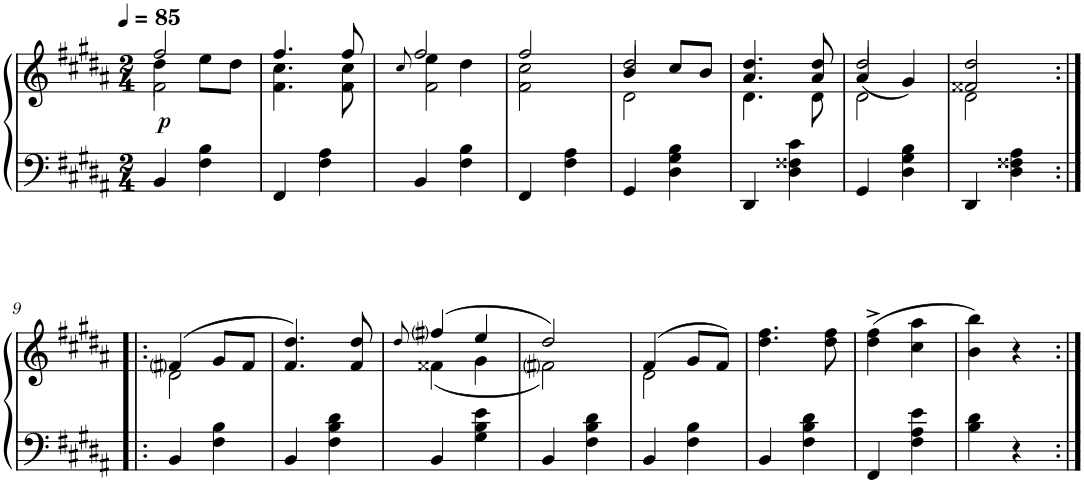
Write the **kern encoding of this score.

**kern	**kern	**dynam
*part1	*part1	*part1
*staff2	*staff1	*staff1/2
*I"Midi_1	*	*
*clefF4	*clefG2	*
*k[f#c#g#d#a#]	*k[f#c#g#d#a#]	*
*B:	*B:	*
*M2/4	*M2/4	*
*MM85	*MM85	*
=1	=1	=1
*	*^	*
*	*	*^	*
!	!	!	!	!LO:DY:b
4BB/	2ff#/	2f#\	4dd#\	p
4F#\ 4B\	.	.	8ee\L	.
.	.	.	8dd#\J	.
=2	=2	=2	=2	=2
4FF#/	4.ff#/	4.f#\ 4.cc#\	2ryy	.
4F#\ 4A#\	.	.	.	.
.	8ff#/	8f#\ 8cc#\	.	.
=3	=3	=3	=3	=3
.	.	.	8qcc#/	.
4BB/	2ff#/	2f#\	4ee\	.
4F#\ 4B\	.	.	4dd#\	.
=4	=4	=4	=4	=4
4FF#/	2ff#/	2f#\ 2cc#\	2ryy	.
4F#\ 4A#\	.	.	.	.
=5	=5	=5	=5	=5
4GG#/	2dd#/	2d#\	4b/	.
4D#\ 4G#\ 4B\	.	.	8cc#/L	.
.	.	.	8b/J	.
=6	=6	=6	=6	=6
4DD#/	4.a#/ 4.dd#/	4.d#\	2ryy	.
4D#\ 4F##X\ 4c#\	.	.	.	.
.	8a#/ 8dd#/	8d#\	.	.
=7	=7	=7	=7	=7
4GG#/	2dd#/	2d#\	(4a#/	.
4D#\ 4G#\ 4B\	.	.	4g#/)	.
=8	=8	=8	=8	=8
4DD#/	2f##X/ 2dd#/	2d#\	2ryy	.
4D#\ 4F##X\ 4A#\	.	.	.	.
*	*	*v	*v	*
!!LO:LB:g=z
=9:|!|:	=9:|!|:	=9:|!|:	=9:|!|:
4BB/	(>4f#i/	2d#\	.
4F#\ 4B\	8g#/L	.	.
.	8f#/J	.	.
=10	=10	=10	=10
4BB/	4.f#/ 4.dd#/)	2ryy	.
4F#\ 4B\ 4d#\	.	.	.
.	8f#/ 8dd#/	.	.
=11	=11	=11	=11
.	8qdd#/	.	.
4BB/	(>4ff#i/	(4f##X\	.
4G#\ 4B\ 4e\	4ee/	4g#\	.
=12	=12	=12	=12
4BB/	2dd#/)	2f#i\)	.
4F#\ 4B\ 4d#\	.	.	.
=13	=13	=13	=13
4BB/	(>4f#/	2d#\	.
4F#\ 4B\	8g#/L	.	.
.	8f#/J)	.	.
=14	=14	=14	=14
4BB/	4.dd#\ 4.ff#\	2ryy	.
4F#\ 4B\ 4d#\	.	.	.
.	8dd#\ 8ff#\	.	.
=15	=15	=15	=15
4FF#/	(>4dd#\^ 4ff#\^	2ryy	.
4F#\ 4A#\ 4e\	4cc#\ 4aa#\	.	.
=16	=16	=16	=16
4B\ 4d#\	4b\ 4bb\)	2ryy	.
4r	4r	.	.
*	*v	*v	*
=:|!	=:|!	=:|!
*-	*-	*-
